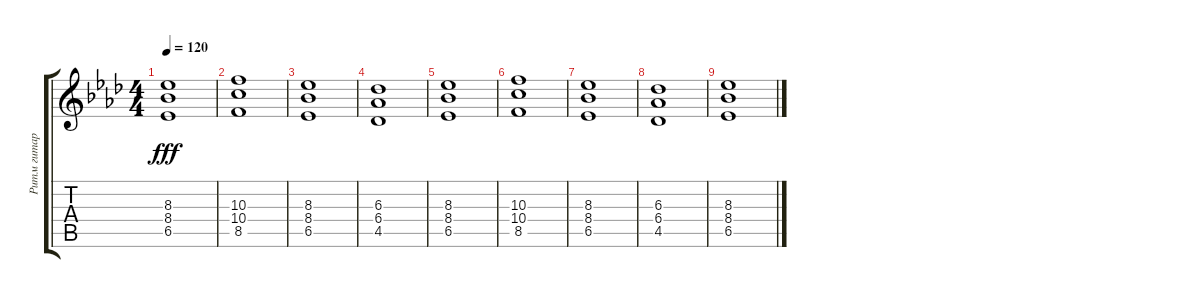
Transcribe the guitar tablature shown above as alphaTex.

\track ("Ритм гитара (2)" "Ритм гитар") {instrument distortionguitar}
\staff {score tabs}
\tuning (E4 B3 G3 D3 A2 E2) {hide}
\ts (4 4)
\tempo 120
\clef g2
\ks ab
(8.3 8.4 6.5).1{dy fff} |
(10.3 10.4 8.5).1 |
(8.3 8.4 6.5).1 |
(6.3 6.4 4.5).1 |
(8.3 8.4 6.5).1 |
(10.3 10.4 8.5).1 |
(8.3 8.4 6.5).1 |
(6.3 6.4 4.5).1 |
(8.3 8.4 6.5).1
